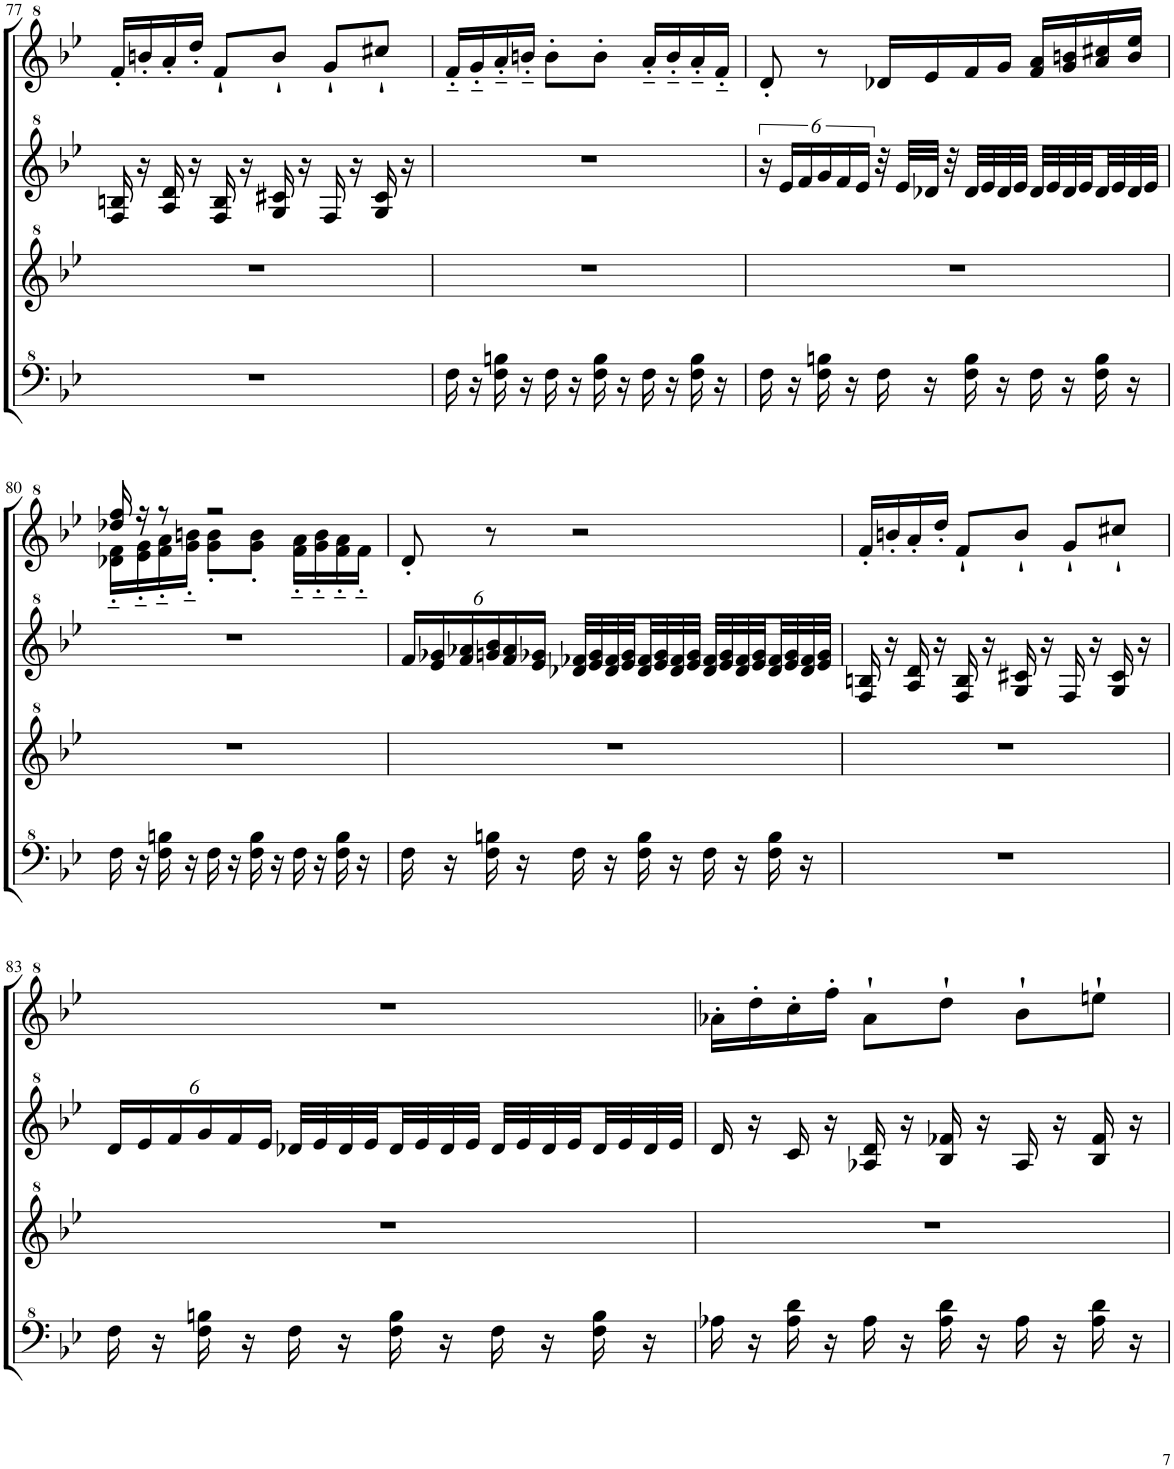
**kern	**kern	**kern	**kern
*part1	*part1	*part1	*part1
*staff4	*staff3	*staff2	*staff1
*I"Model III	*	*	*
!!LO:PB:g=z
*clefF^4	*clefG^2	*clefG^2	*clefG^2
*k[b-e-]	*k[b-e-]	*k[b-e-]	*k[b-e-]
*M3/4	*M3/4	*M3/4	*M3/4
=77	=77	=77	=77
2.r	2.r	16f/ 16bn/	16ff'/LL
.	.	16r	16bbn'/
.	.	16a/ 16dd/	16aa'/
.	.	16r	16ddd'/JJ
.	.	16f/ 16b/	8ff`/L
.	.	16r	.
.	.	16g/ 16cc#X/	8bb`/J
.	.	16r	.
.	.	16f/	8gg`/L
.	.	16r	.
.	.	16g/ 16cc#/	8ccc#X`/J
.	.	16r	.
=78	=78	=78	=78
16f\	2.r	2.r	16ff'~/LL
16r	.	.	16gg'~/
16f\ 16bn\	.	.	16aa'~/
16r	.	.	16bbn'~/JJ
16f\	.	.	8bb'\L
16r	.	.	.
16f\ 16b\	.	.	8bb'\J
16r	.	.	.
16f\	.	.	16aa'~/LL
16r	.	.	16bb'~/
16f\ 16b\	.	.	16aa'~/
16r	.	.	16ff'~/JJ
=79	=79	=79	=79
16f\	2.r	24r	8dd'/
.	.	24ee-/LL	.
16r	.	.	.
.	.	24ff/	.
16f\ 16bn\	.	24gg/	8r
.	.	24ff/	.
16r	.	.	.
.	.	24ee-/JJ	.
16f\	.	32r	16dd-X/LL
.	.	32ee-/LLL	.
16r	.	32dd-X/JJJ	16ee-/
.	.	32r	.
16f\ 16b\	.	32dd-/LLL	16ff/
.	.	32ee-/	.
16r	.	32dd-/	16gg/JJ
.	.	32ee-/JJJ	.
16f\	.	32dd-/LLL	16ff/ 16aa/LL
.	.	32ee-/	.
16r	.	32dd-/	16gg/ 16bbn/
.	.	32ee-/	.
16f\ 16b\	.	32dd-/	16aa/ 16ccc#X/
.	.	32ee-/	.
16r	.	32dd-/	16bb/ 16eee-/JJ
.	.	32ee-/JJJ	.
!!LO:LB:g=z
=80	=80	=80	=80
*	*	*	*^
16f\	2.r	2.r	16ddd-X/ 16fff/	16dd-X\'~ 16ff\'~LL
16r	.	.	16r	16ee-\'~ 16gg\'~
16f\ 16bn\	.	.	8r	16ff\'~ 16aa\'~
16r	.	.	.	16gg\'~ 16bbn\'~JJ
16f\	.	.	2r	8gg\' 8bb\'L
16r	.	.	.	.
16f\ 16b\	.	.	.	8gg\' 8bb\'J
16r	.	.	.	.
16f\	.	.	.	16ff\'~ 16aa\'~LL
16r	.	.	.	16gg\'~ 16bb\'~
16f\ 16b\	.	.	.	16ff\'~ 16aa\'~
16r	.	.	.	16ff'~\JJ
*	*	*	*v	*v
=81	=81	=81	=81
*	*	*Xbrackettup	*
16f\	2.r	24ff/LL	8dd'/
.	.	24ee-/ 24gg-X/	.
16r	.	.	.
.	.	24ff/ 24aa-X/	.
16f\ 16bn\	.	24ggn/ 24bb-/	8r
.	.	24ff/ 24aa-/	.
16r	.	.	.
.	.	24ee-/ 24gg-X/JJ	.
16f\	.	32dd-X/ 32ff-X/LLL	2r
.	.	32ee-/ 32gg-/	.
16r	.	32dd-/ 32ff-/	.
.	.	32ee-/ 32gg-/	.
16f\ 16b\	.	32dd-/ 32ff-/	.
.	.	32ee-/ 32gg-/	.
16r	.	32dd-/ 32ff-/	.
.	.	32ee-/ 32gg-/JJJ	.
16f\	.	32dd-/ 32ff-/LLL	.
.	.	32ee-/ 32gg-/	.
16r	.	32dd-/ 32ff-/	.
.	.	32ee-/ 32gg-/	.
16f\ 16b\	.	32dd-/ 32ff-/	.
.	.	32ee-/ 32gg-/	.
16r	.	32dd-/ 32ff-/	.
.	.	32ee-/ 32gg-/JJJ	.
=82	=82	=82	=82
2.r	2.r	16f/ 16bn/	16ff'/LL
.	.	16r	16bbn'/
.	.	16a/ 16dd/	16aa'/
.	.	16r	16ddd'/JJ
.	.	16f/ 16b/	8ff`/L
.	.	16r	.
.	.	16g/ 16cc#X/	8bb`/J
.	.	16r	.
.	.	16f/	8gg`/L
.	.	16r	.
.	.	16g/ 16cc#/	8ccc#X`/J
.	.	16r	.
!!LO:LB:g=z
=83	=83	=83	=83
16f\	2.r	24dd/LL	2.r
.	.	24ee-/	.
16r	.	.	.
.	.	24ff/	.
16f\ 16bn\	.	24gg/	.
.	.	24ff/	.
16r	.	.	.
.	.	24ee-/JJ	.
16f\	.	32dd-X/LLL	.
.	.	32ee-/	.
16r	.	32dd-/	.
.	.	32ee-/	.
16f\ 16b\	.	32dd-/	.
.	.	32ee-/	.
16r	.	32dd-/	.
.	.	32ee-/JJJ	.
16f\	.	32dd-/LLL	.
.	.	32ee-/	.
16r	.	32dd-/	.
.	.	32ee-/	.
16f\ 16b\	.	32dd-/	.
.	.	32ee-/	.
16r	.	32dd-/	.
.	.	32ee-/JJJ	.
=84	=84	=84	=84
16a-X\	2.r	16dd/	16aa-X'\LL
16r	.	16r	16ddd'\
16a-\ 16dd\	.	16cc/	16ccc'\
16r	.	16r	16fff'\JJ
16a-\	.	16a-X/ 16dd/	8aa-`\L
16r	.	16r	.
16a-\ 16dd\	.	16b-/ 16ff-X/	8ddd`\J
16r	.	16r	.
16a-\	.	16a-/	8bb-`\L
16r	.	16r	.
16a-\ 16dd\	.	16b-/ 16ff-/	8eeen`\J
16r	.	16r	.
=	=	=	=
*-	*-	*-	*-
